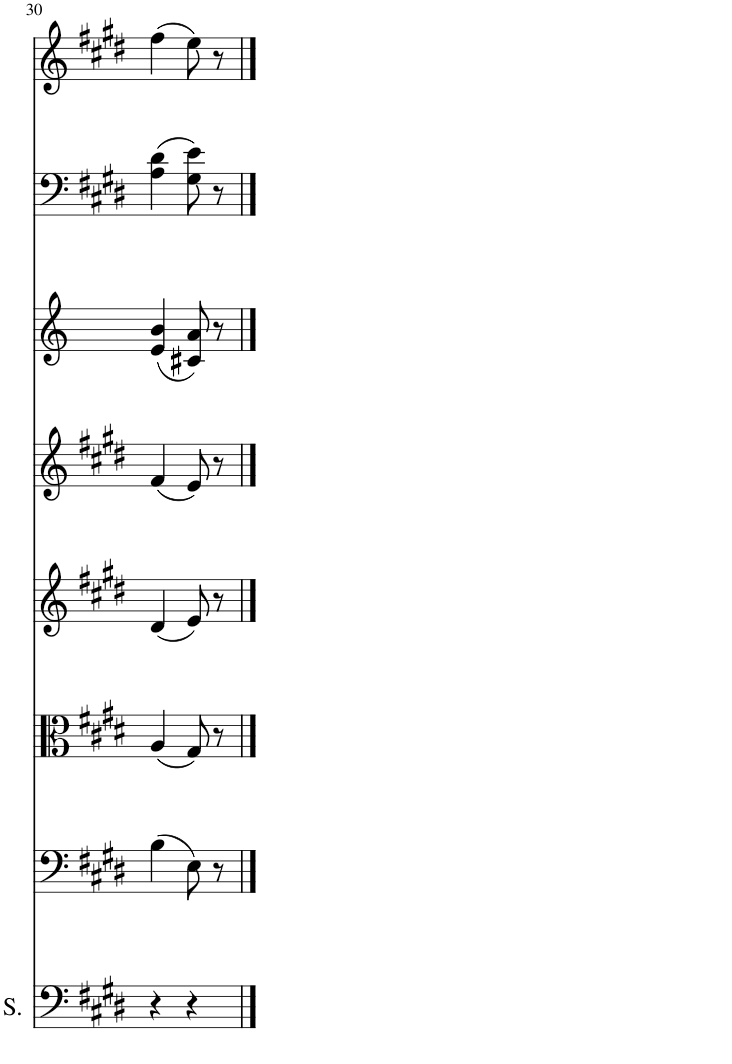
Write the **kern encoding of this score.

**kern	**kern	**kern	**kern	**kern	**kern	**kern	**kern
*part8	*part7	*part6	*part5	*part4	*part3	*part2	*part1
*staff8	*staff7	*staff6	*staff5	*staff4	*staff3	*staff2	*staff1
*I"Sarastro	*I"Vc/Basso	*I"Viola	*I"Violini II	*I"Violini I	*I"E Corn	*I"Fagotti	*I"Flauti
*I'S.	*	*	*	*	*	*	*I'Fl
!!LO:PB:g=z
*clefF4	*clefF4	*clefC3	*clefG2	*clefG2	*clefG2	*clefF4	*clefG2
*	*	*	*	*	*Trd-2c-3	*	*
*k[f#c#g#d#]	*k[f#c#g#d#]	*k[f#c#g#d#]	*k[f#c#g#d#]	*k[f#c#g#d#]	*k[]	*k[f#c#g#d#]	*k[f#c#g#d#]
*M2/4	*M2/4	*M2/4	*	*	*M2/4	*M2/4	*M2/4
=30	=30	=30	=30	=30	=30	=30	=30
4r	(4B\	(4A/	(4d#/	(4f#/	(4e/ 4b/	(4A\ 4d#\	(4ff#\
4r	8E\)	8G#/)	8e/)	8e/)	8c#X/ 8a/)	8G#\ 8e\)	8ee\)
.	8r	8r	8r	8r	8r	8r	8r
==	==	==	==	==	==	==	==
*-	*-	*-	*-	*-	*-	*-	*-
